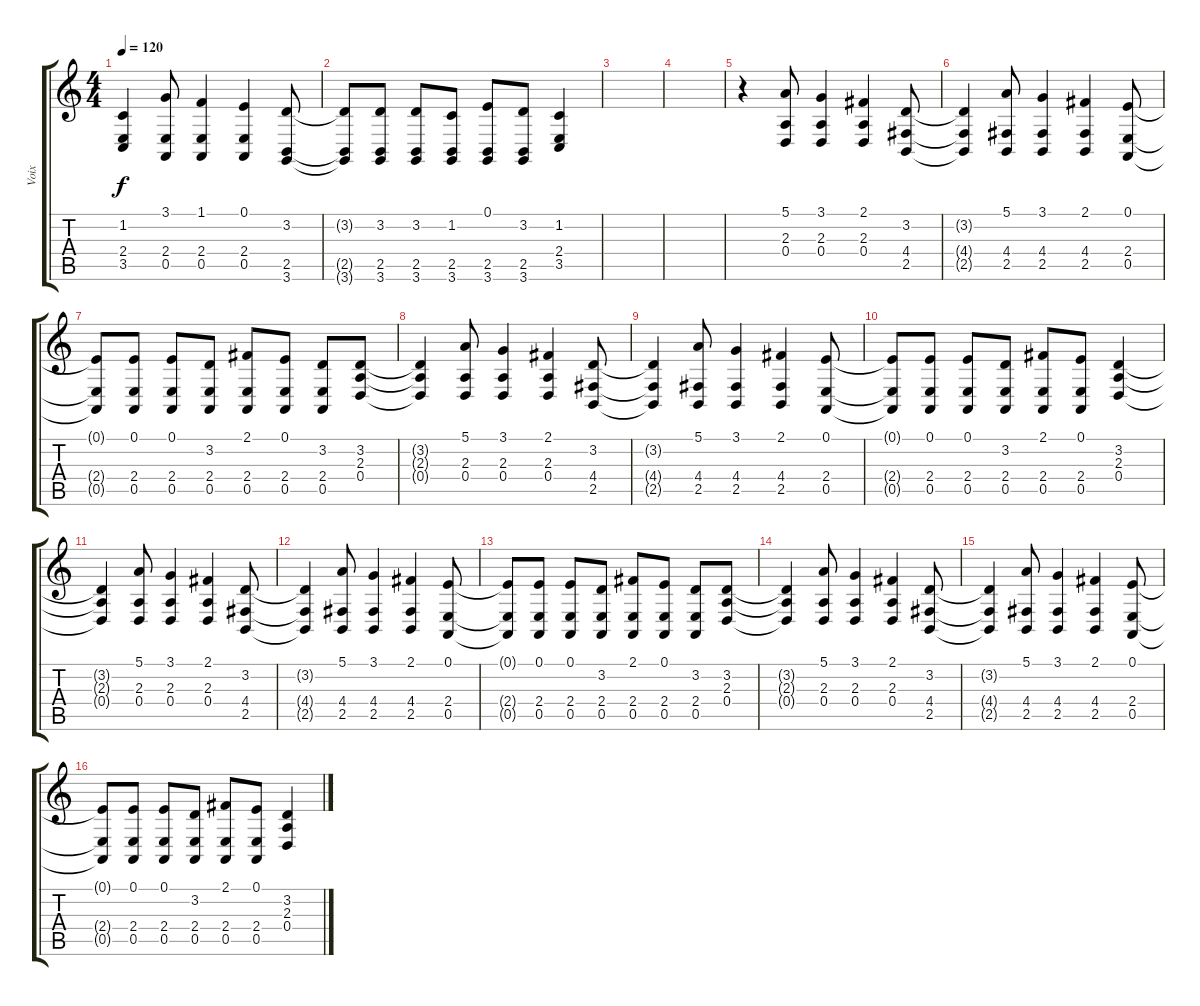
\track ("Voix" "Voix") {instrument pad4choir}
\staff {score tabs}
\tuning (E4 B3 G3 D3 A2 E2) {hide}
\ts (4 4)
\tempo 120
\clef g2
\ks c
(1.2{t} 2.4{t} 3.5{t}).4{dy f} (3.1 2.4 0.5).8 (1.1 2.4 0.5).4 (0.1 2.4 0.5).4 (3.2 2.5 3.6).8 |
(3.2{t} 2.5{t} 3.6{t}).8 (3.2 2.5 3.6).8 (3.2 2.5 3.6).8 (1.2 2.5 3.6).8 (0.1 2.5 3.6).8 (3.2 2.5 3.6).8 (1.2 2.4 3.5).4 |
|
|
r.4 (5.1 2.3 0.4).8 (3.1 2.3 0.4).4 (2.1 2.3 0.4).4 (3.2 4.4 2.5).8 |
(3.2{t} 4.4{t} 2.5{t}).4 (5.1 4.4 2.5).8 (3.1 4.4 2.5).4 (2.1 4.4 2.5).4 (0.1 2.4 0.5).8 |
(0.1{t} 2.4{t} 0.5{t}).8 (0.1 2.4 0.5).8 (0.1 2.4 0.5).8 (3.2 2.4 0.5).8 (2.1 2.4 0.5).8 (0.1 2.4 0.5).8 (3.2 2.4 0.5).8 (3.2 2.3 0.4).8 |
(3.2{t} 2.3{t} 0.4{t}).4 (5.1 2.3 0.4).8 (3.1 2.3 0.4).4 (2.1 2.3 0.4).4 (3.2 4.4 2.5).8 |
(3.2{t} 4.4{t} 2.5{t}).4 (5.1 4.4 2.5).8 (3.1 4.4 2.5).4 (2.1 4.4 2.5).4 (0.1 2.4 0.5).8 |
(0.1{t} 2.4{t} 0.5{t}).8 (0.1 2.4 0.5).8 (0.1 2.4 0.5).8 (3.2 2.4 0.5).8 (2.1 2.4 0.5).8 (0.1 2.4 0.5).8 (3.2 2.3 0.4).4 |
(3.2{t} 2.3{t} 0.4{t}).4 (5.1 2.3 0.4).8 (3.1 2.3 0.4).4 (2.1 2.3 0.4).4 (3.2 4.4 2.5).8 |
(3.2{t} 4.4{t} 2.5{t}).4 (5.1 4.4 2.5).8 (3.1 4.4 2.5).4 (2.1 4.4 2.5).4 (0.1 2.4 0.5).8 |
(0.1{t} 2.4{t} 0.5{t}).8 (0.1 2.4 0.5).8 (0.1 2.4 0.5).8 (3.2 2.4 0.5).8 (2.1 2.4 0.5).8 (0.1 2.4 0.5).8 (3.2 2.4 0.5).8 (3.2 2.3 0.4).8 |
(3.2{t} 2.3{t} 0.4{t}).4 (5.1 2.3 0.4).8 (3.1 2.3 0.4).4 (2.1 2.3 0.4).4 (3.2 4.4 2.5).8 |
(3.2{t} 4.4{t} 2.5{t}).4 (5.1 4.4 2.5).8 (3.1 4.4 2.5).4 (2.1 4.4 2.5).4 (0.1 2.4 0.5).8 |
(0.1{t} 2.4{t} 0.5{t}).8 (0.1 2.4 0.5).8 (0.1 2.4 0.5).8 (3.2 2.4 0.5).8 (2.1 2.4 0.5).8 (0.1 2.4 0.5).8 (3.2 2.3 0.4).4
